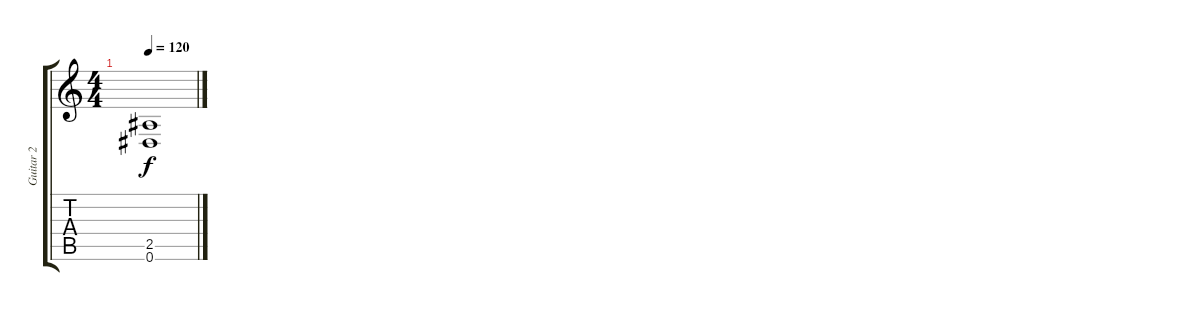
\track ("Guitar 2" "Guitar 2") {instrument distortionguitar}
\staff {score tabs}
\tuning (Eb4 Bb3 Gb3 Db3 Ab2 Eb2) {hide}
\ts (4 4)
\tempo 120
\clef g2
\ks c
(2.5 0.6).1{dy f}
